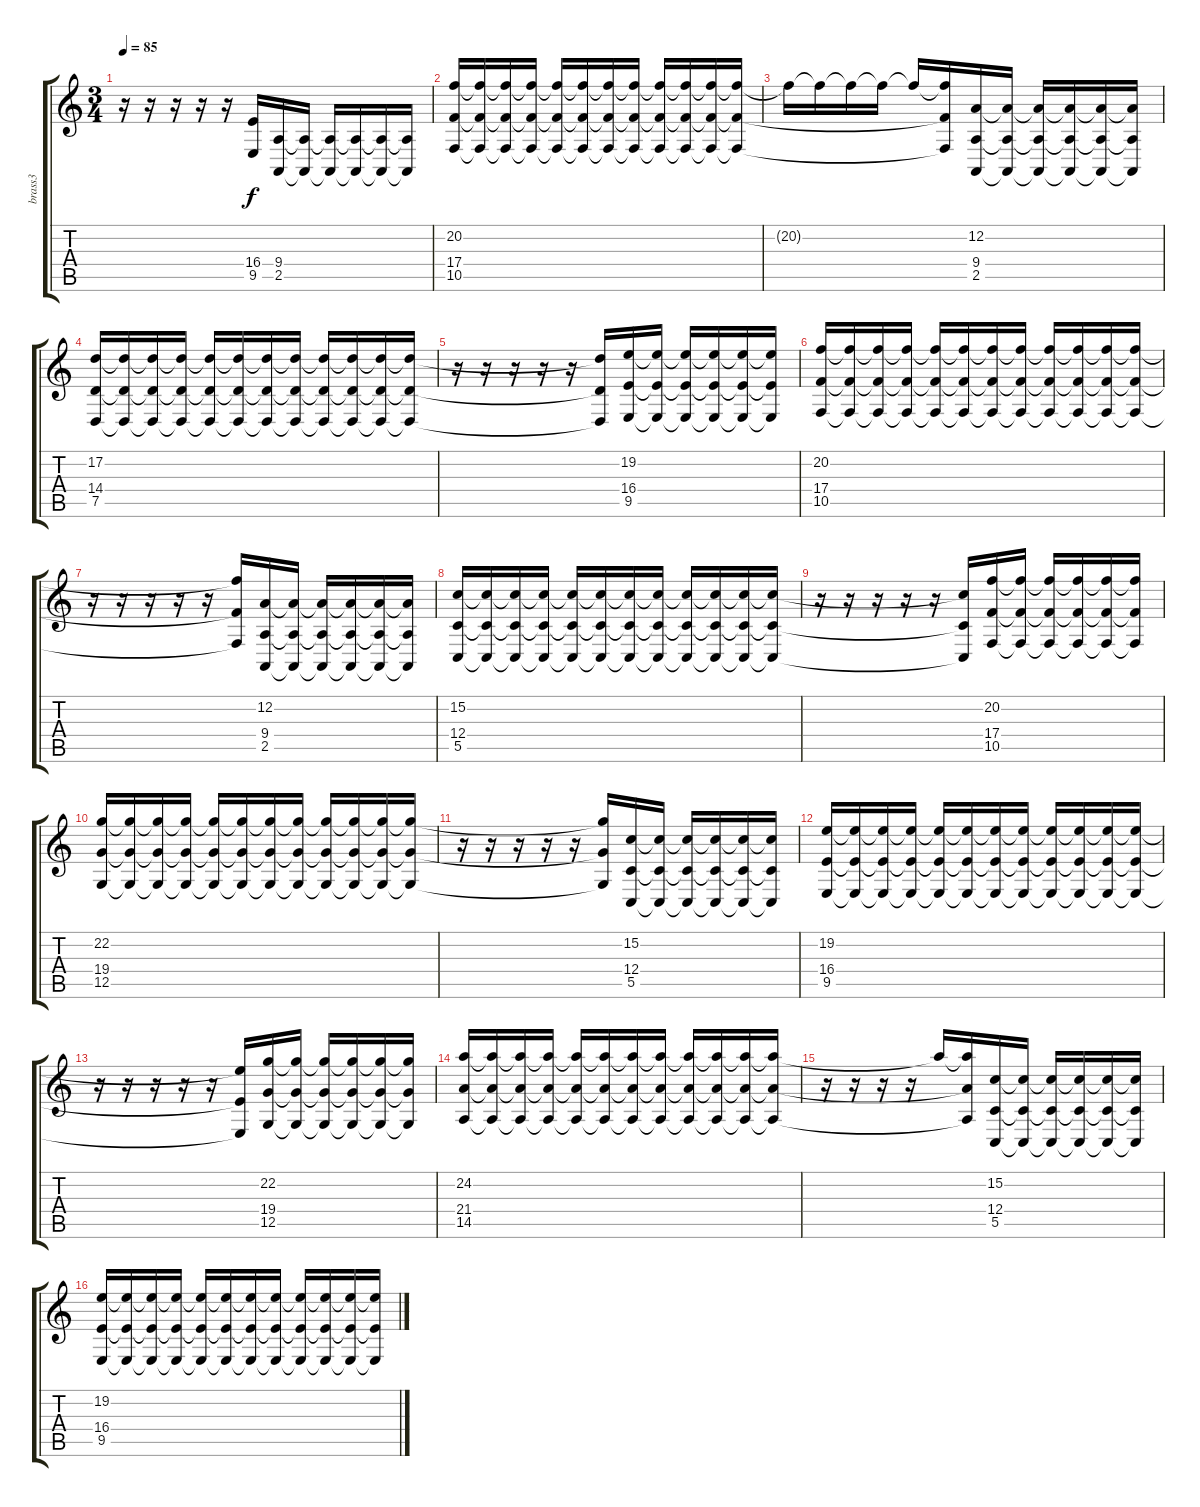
\track ("brass3" "brass3") {instrument stringensemble2}
\staff {score tabs}
\tuning (D4 A3 F3 C3 G2 C2) {hide}
\ts (3 4)
\tempo 85
\clef g2
\ks c
r.16{dy f} r.16 r.16 r.16 r.16 (16.4{t} 9.5{t}).16 (9.4 2.5).16 (9.4{t} 2.5{t}).16 (9.4{t} 2.5{t}).16 (9.4{t} 2.5{t}).16 (9.4{t} 2.5{t}).16 (9.4{t} 2.5{t}).16 |
(20.2 17.4 10.5).16 (20.2{t} 17.4{t} 10.5{t}).16 (20.2{t} 17.4{t} 10.5{t}).16 (20.2{t} 17.4{t} 10.5{t}).16 (20.2{t} 17.4{t} 10.5{t}).16 (20.2{t} 17.4{t} 10.5{t}).16 (20.2{t} 17.4{t} 10.5{t}).16 (20.2{t} 17.4{t} 10.5{t}).16 (20.2{t} 17.4{t} 10.5{t}).16 (20.2{t} 17.4{t} 10.5{t}).16 (20.2{t} 17.4{t} 10.5{t}).16 (20.2{t} 17.4{t} 10.5{t}).16 |
20.2{t}.16 20.2{t}.16 20.2{t}.16 20.2{t}.16 20.2{t}.16 (20.2{t} 17.4{t} 10.5{t}).16 (12.2 9.4 2.5).16 (12.2{t} 9.4{t} 2.5{t}).16 (12.2{t} 9.4{t} 2.5{t}).16 (12.2{t} 9.4{t} 2.5{t}).16 (12.2{t} 9.4{t} 2.5{t}).16 (12.2{t} 9.4{t} 2.5{t}).16 |
(17.2 14.4 7.5).16 (17.2{t} 14.4{t} 7.5{t}).16 (17.2{t} 14.4{t} 7.5{t}).16 (17.2{t} 14.4{t} 7.5{t}).16 (17.2{t} 14.4{t} 7.5{t}).16 (17.2{t} 14.4{t} 7.5{t}).16 (17.2{t} 14.4{t} 7.5{t}).16 (17.2{t} 14.4{t} 7.5{t}).16 (17.2{t} 14.4{t} 7.5{t}).16 (17.2{t} 14.4{t} 7.5{t}).16 (17.2{t} 14.4{t} 7.5{t}).16 (17.2{t} 14.4{t} 7.5{t}).16 |
r.16 r.16 r.16 r.16 r.16 (17.2{t} 14.4{t} 7.5{t}).16 (19.2 16.4 9.5).16 (19.2{t} 16.4{t} 9.5{t}).16 (19.2{t} 16.4{t} 9.5{t}).16 (19.2{t} 16.4{t} 9.5{t}).16 (19.2{t} 16.4{t} 9.5{t}).16 (19.2{t} 16.4{t} 9.5{t}).16 |
(20.2 17.4 10.5).16 (20.2{t} 17.4{t} 10.5{t}).16 (20.2{t} 17.4{t} 10.5{t}).16 (20.2{t} 17.4{t} 10.5{t}).16 (20.2{t} 17.4{t} 10.5{t}).16 (20.2{t} 17.4{t} 10.5{t}).16 (20.2{t} 17.4{t} 10.5{t}).16 (20.2{t} 17.4{t} 10.5{t}).16 (20.2{t} 17.4{t} 10.5{t}).16 (20.2{t} 17.4{t} 10.5{t}).16 (20.2{t} 17.4{t} 10.5{t}).16 (20.2{t} 17.4{t} 10.5{t}).16 |
r.16 r.16 r.16 r.16 r.16 (20.2{t} 17.4{t} 10.5{t}).16 (12.2 9.4 2.5).16 (12.2{t} 9.4{t} 2.5{t}).16 (12.2{t} 9.4{t} 2.5{t}).16 (12.2{t} 9.4{t} 2.5{t}).16 (12.2{t} 9.4{t} 2.5{t}).16 (12.2{t} 9.4{t} 2.5{t}).16 |
(15.2 12.4 5.5).16 (15.2{t} 12.4{t} 5.5{t}).16 (15.2{t} 12.4{t} 5.5{t}).16 (15.2{t} 12.4{t} 5.5{t}).16 (15.2{t} 12.4{t} 5.5{t}).16 (15.2{t} 12.4{t} 5.5{t}).16 (15.2{t} 12.4{t} 5.5{t}).16 (15.2{t} 12.4{t} 5.5{t}).16 (15.2{t} 12.4{t} 5.5{t}).16 (15.2{t} 12.4{t} 5.5{t}).16 (15.2{t} 12.4{t} 5.5{t}).16 (15.2{t} 12.4{t} 5.5{t}).16 |
r.16 r.16 r.16 r.16 r.16 (15.2{t} 12.4{t} 5.5{t}).16 (20.2 17.4 10.5).16 (20.2{t} 17.4{t} 10.5{t}).16 (20.2{t} 17.4{t} 10.5{t}).16 (20.2{t} 17.4{t} 10.5{t}).16 (20.2{t} 17.4{t} 10.5{t}).16 (20.2{t} 17.4{t} 10.5{t}).16 |
(22.2 19.4 12.5).16 (22.2{t} 19.4{t} 12.5{t}).16 (22.2{t} 19.4{t} 12.5{t}).16 (22.2{t} 19.4{t} 12.5{t}).16 (22.2{t} 19.4{t} 12.5{t}).16 (22.2{t} 19.4{t} 12.5{t}).16 (22.2{t} 19.4{t} 12.5{t}).16 (22.2{t} 19.4{t} 12.5{t}).16 (22.2{t} 19.4{t} 12.5{t}).16 (22.2{t} 19.4{t} 12.5{t}).16 (22.2{t} 19.4{t} 12.5{t}).16 (22.2{t} 19.4{t} 12.5{t}).16 |
r.16 r.16 r.16 r.16 r.16 (22.2{t} 19.4{t} 12.5{t}).16 (15.2 12.4 5.5).16 (15.2{t} 12.4{t} 5.5{t}).16 (15.2{t} 12.4{t} 5.5{t}).16 (15.2{t} 12.4{t} 5.5{t}).16 (15.2{t} 12.4{t} 5.5{t}).16 (15.2{t} 12.4{t} 5.5{t}).16 |
(19.2 16.4 9.5).16 (19.2{t} 16.4{t} 9.5{t}).16 (19.2{t} 16.4{t} 9.5{t}).16 (19.2{t} 16.4{t} 9.5{t}).16 (19.2{t} 16.4{t} 9.5{t}).16 (19.2{t} 16.4{t} 9.5{t}).16 (19.2{t} 16.4{t} 9.5{t}).16 (19.2{t} 16.4{t} 9.5{t}).16 (19.2{t} 16.4{t} 9.5{t}).16 (19.2{t} 16.4{t} 9.5{t}).16 (19.2{t} 16.4{t} 9.5{t}).16 (19.2{t} 16.4{t} 9.5{t}).16 |
r.16 r.16 r.16 r.16 r.16 (19.2{t} 16.4{t} 9.5{t}).16 (22.2 19.4 12.5).16 (22.2{t} 19.4{t} 12.5{t}).16 (22.2{t} 19.4{t} 12.5{t}).16 (22.2{t} 19.4{t} 12.5{t}).16 (22.2{t} 19.4{t} 12.5{t}).16 (22.2{t} 19.4{t} 12.5{t}).16 |
(24.2 21.4 14.5).16 (24.2{t} 21.4{t} 14.5{t}).16 (24.2{t} 21.4{t} 14.5{t}).16 (24.2{t} 21.4{t} 14.5{t}).16 (24.2{t} 21.4{t} 14.5{t}).16 (24.2{t} 21.4{t} 14.5{t}).16 (24.2{t} 21.4{t} 14.5{t}).16 (24.2{t} 21.4{t} 14.5{t}).16 (24.2{t} 21.4{t} 14.5{t}).16 (24.2{t} 21.4{t} 14.5{t}).16 (24.2{t} 21.4{t} 14.5{t}).16 (24.2{t} 21.4{t} 14.5{t}).16 |
r.16 r.16 r.16 r.16 24.2{t}.16 (24.2{t} 21.4{t} 14.5{t}).16 (15.2 12.4 5.5).16 (15.2{t} 12.4{t} 5.5{t}).16 (15.2{t} 12.4{t} 5.5{t}).16 (15.2{t} 12.4{t} 5.5{t}).16 (15.2{t} 12.4{t} 5.5{t}).16 (15.2{t} 12.4{t} 5.5{t}).16 |
(19.2 16.4 9.5).16 (19.2{t} 16.4{t} 9.5{t}).16 (19.2{t} 16.4{t} 9.5{t}).16 (19.2{t} 16.4{t} 9.5{t}).16 (19.2{t} 16.4{t} 9.5{t}).16 (19.2{t} 16.4{t} 9.5{t}).16 (19.2{t} 16.4{t} 9.5{t}).16 (19.2{t} 16.4{t} 9.5{t}).16 (19.2{t} 16.4{t} 9.5{t}).16 (19.2{t} 16.4{t} 9.5{t}).16 (19.2{t} 16.4{t} 9.5{t}).16 (19.2{t} 16.4{t} 9.5{t}).16
